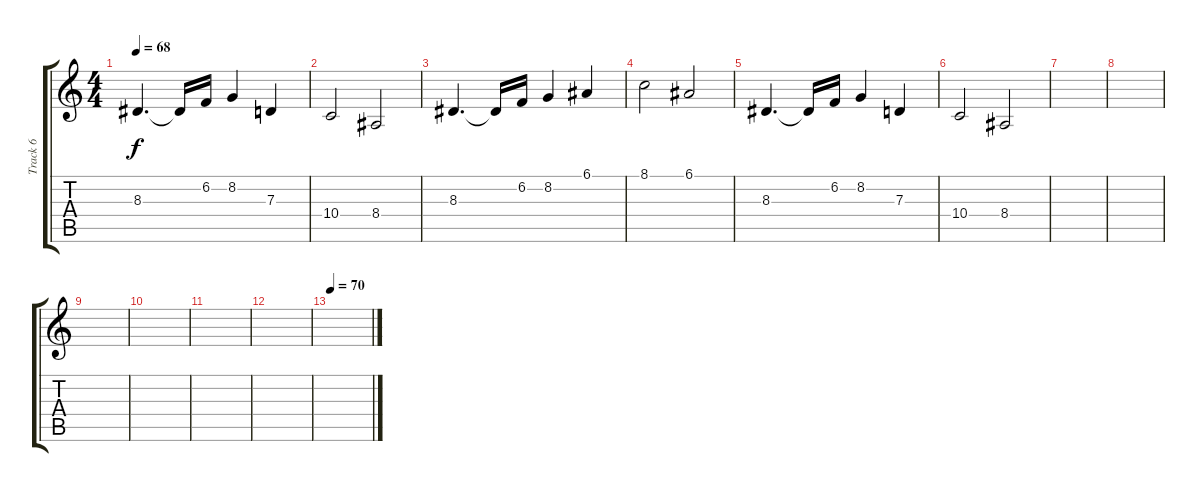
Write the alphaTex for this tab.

\track ("Track 6" "Track 6") {instrument drawbarorgan}
\staff {score tabs}
\tuning (E4 B3 G3 D3 A2 E2) {hide}
\ts (4 4)
\tempo 68
\clef g2
\ks c
8.3.4{d dy f} 8.3{t}.16 6.2.16 8.2.4 7.3.4 |
10.4.2 8.4.2 |
8.3.4{d} 8.3{t}.16 6.2.16 8.2.4 6.1.4 |
8.1.2 6.1.2 |
8.3.4{d} 8.3{t}.16 6.2.16 8.2.4 7.3.4 |
10.4.2 8.4.2 |
|
|
|
|
|
|
\tempo 70
